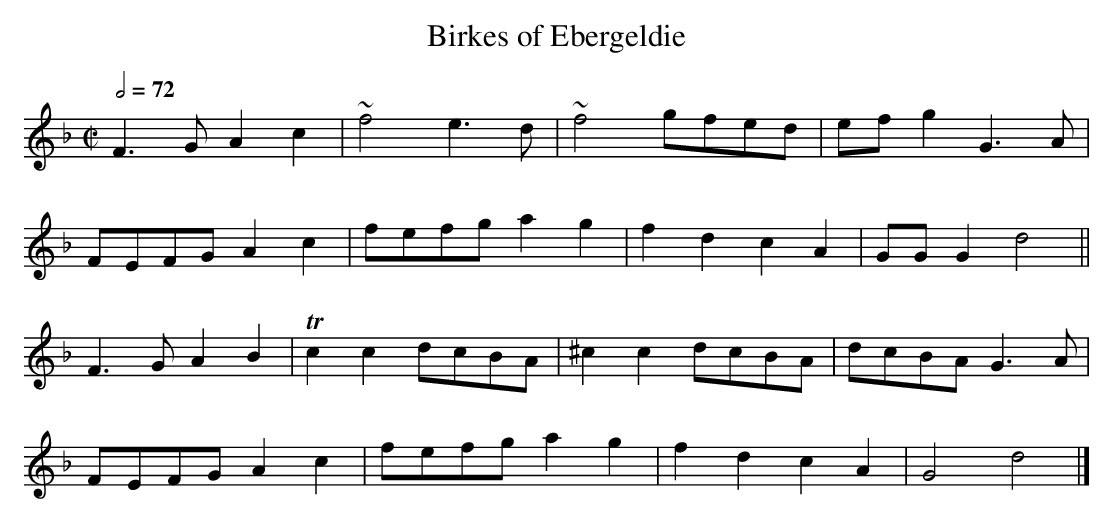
X:1
T:Birkes of Ebergeldie
M:C|
L:1/8
Q:1/2=72
K:G Dorian
F3 G A2c2|~f4   e3 d|~f4   gfed|efg2 G3A|
FEFG A2c2| fefg a2g2| f2d2 c2A2|GGG2 d4||
F3 G A2B2|Tc2c2 dcBA|^c2c2 dcBA|dcBA G3A|
FEFG A2c2| fefg a2g2| f2d2 c2A2|G4   d4|]
